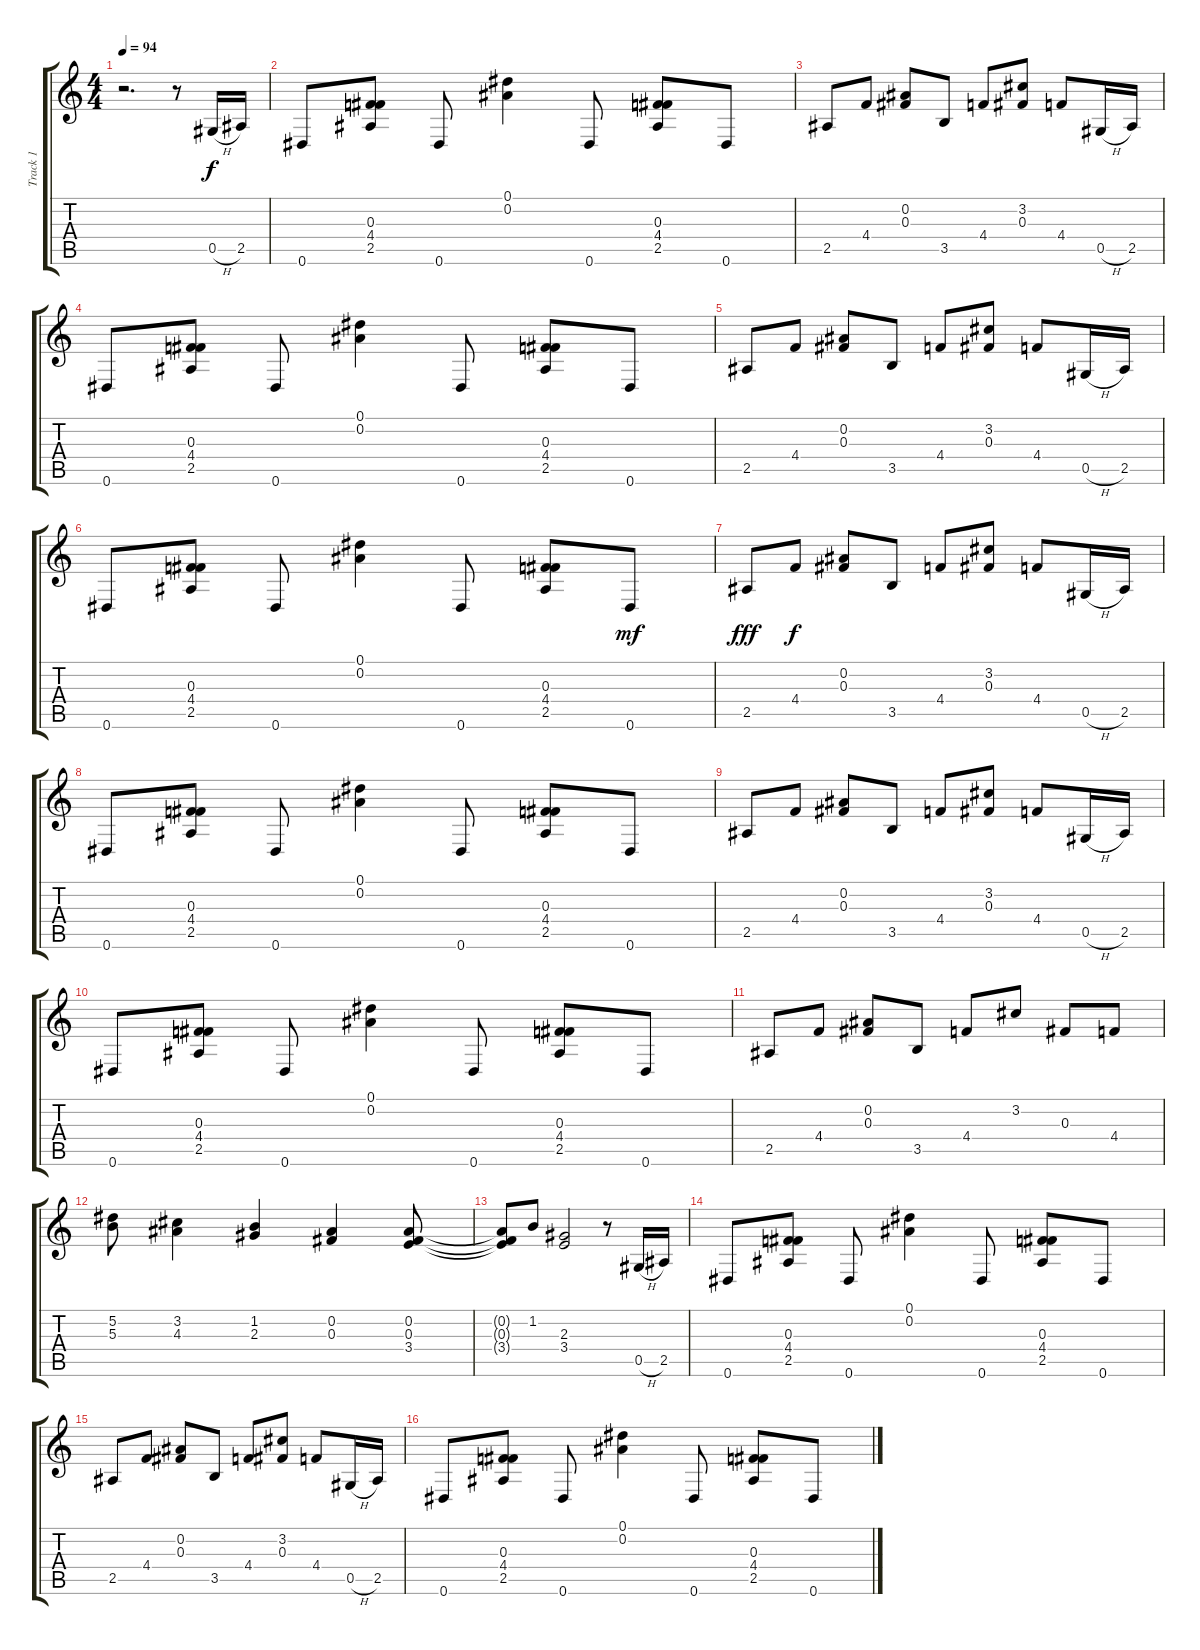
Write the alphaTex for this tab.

\track ("Track 1" "Track 1") {instrument acousticguitarsteel}
\staff {score tabs}
\tuning (Eb4 Bb3 Gb3 Db3 Ab2 Eb2) {hide}
\ts (4 4)
\tempo 94
\clef g2
\ks c
r.2{d dy f instrument acousticguitarsteel} r.8 0.5{h}.16 2.5.16 |
0.6.8 (0.3 4.4 2.5).8 0.6.8 (0.1 0.2).4 0.6.8 (0.3 4.4 2.5).8 0.6.8 |
2.5.8 4.4.8 (0.2 0.3).8 3.5.8 4.4.8 (3.2 0.3).8 4.4.8 0.5{h}.16 2.5.16 |
0.6.8 (0.3 4.4 2.5).8 0.6.8 (0.1 0.2).4 0.6.8 (0.3 4.4 2.5).8 0.6.8 |
2.5.8 4.4.8 (0.2 0.3).8 3.5.8 4.4.8 (3.2 0.3).8 4.4.8 0.5{h}.16 2.5.16 |
0.6.8 (0.3 4.4 2.5).8 0.6.8 (0.1 0.2).4 0.6.8 (0.3 4.4 2.5).8 0.6.8{dy mf} |
2.5.8{dy fff} 4.4.8{dy f} (0.2 0.3).8 3.5.8 4.4.8 (3.2 0.3).8 4.4.8 0.5{h}.16 2.5.16 |
0.6.8 (0.3 4.4 2.5).8 0.6.8 (0.1 0.2).4 0.6.8 (0.3 4.4 2.5).8 0.6.8 |
2.5.8 4.4.8 (0.2 0.3).8 3.5.8 4.4.8 (3.2 0.3).8 4.4.8 0.5{h}.16 2.5.16 |
0.6.8 (0.3 4.4 2.5).8 0.6.8 (0.1 0.2).4 0.6.8 (0.3 4.4 2.5).8 0.6.8 |
2.5.8 4.4.8 (0.2 0.3).8 3.5.8 4.4.8 3.2.8 0.3.8 4.4.8 |
(5.2 5.3).8 (3.2 4.3).4 (1.2 2.3).4 (0.2 0.3).4 (0.2 0.3 3.4).8 |
(0.2{t} 0.3{t} 3.4{t}).8 1.2.8 (2.3 3.4).2 r.8 0.5{h}.16 2.5.16 |
0.6.8 (0.3 4.4 2.5).8 0.6.8 (0.1 0.2).4 0.6.8 (0.3 4.4 2.5).8 0.6.8 |
2.5.8 4.4.8 (0.2 0.3).8 3.5.8 4.4.8 (3.2 0.3).8 4.4.8 0.5{h}.16 2.5.16 |
0.6.8 (0.3 4.4 2.5).8 0.6.8 (0.1 0.2).4 0.6.8 (0.3 4.4 2.5).8 0.6.8
